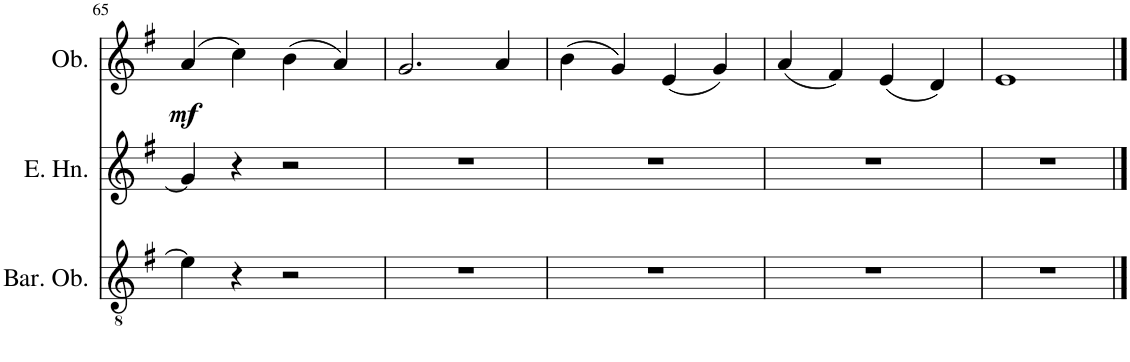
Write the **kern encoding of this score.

**kern	**kern	**kern	**dynam
*part3	*part2	*part1	*part1
*staff3	*staff2	*staff1	*staff1
*I"Baritone Oboe	*I"English Horn	*I"Oboe	*
*I'Bar. Ob.	*I'E. Hn.	*I'Ob.	*
!!LO:PB:g=z
*clefGv2	*clefG2	*clefG2	*
*	*ITrd4c7	*	*
*k[f#]	*k[f#]	*k[f#]	*
*M4/4	*M4/4	*M4/4	*
=65	=65	=65	=65
!	!	!	!LO:DY:b
4e\]	4g/]	(4a/	mf
4r	4r	4cc\)	.
2r	2r	(4b\	.
.	.	4a/)	.
=66	=66	=66	=66
1r	1r	2.g/	.
.	.	4a/	.
=67	=67	=67	=67
1r	1r	(4b\	.
.	.	4g/)	.
.	.	(4e/	.
.	.	4g/)	.
=68	=68	=68	=68
1r	1r	(4a/	.
.	.	4f#/)	.
.	.	(4e/	.
.	.	4d/)	.
=69	=69	=69	=69
1r	1r	1e	.
==	==	==	==
*-	*-	*-	*-
